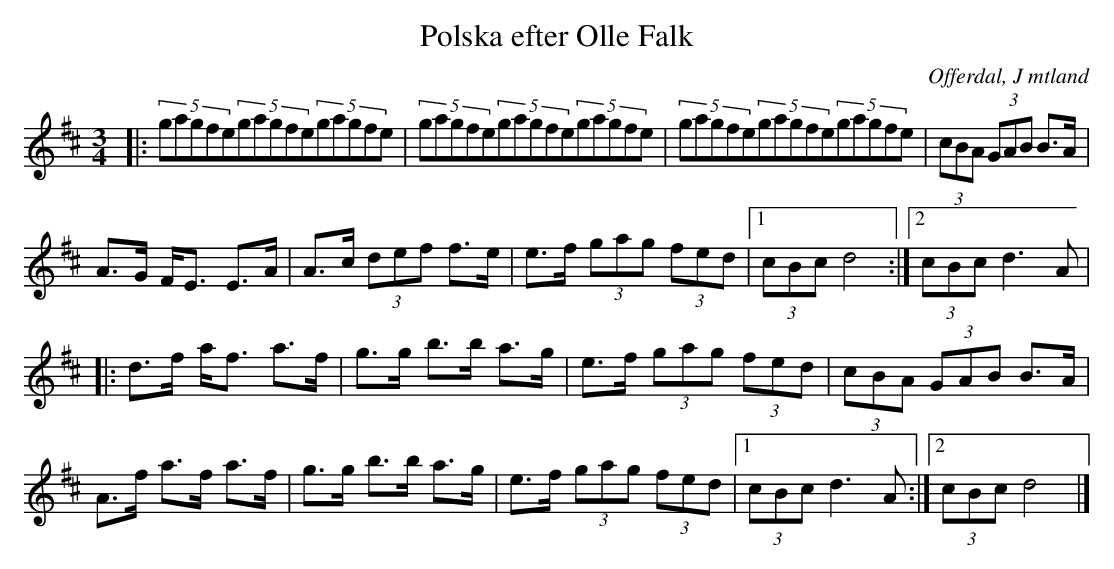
X:1
T:Polska efter Olle Falk
O:Offerdal, J mtland
M:3/4
L:2/8
K:D
|: (5gagfe(5gagfe(5gagfe | (5gagfe(5gagfe(5gagfe | (5gagfe(5gagfe(5gagfe | (3cBA (3GAB B>A |
A>G F<E E>A | A>c (3def f>e | e>f (3gag (3fed |1 (3cBc d4 :|2 (3cBc d3 A |
|:d>f a<f a>f | g>g b>b a>g | e>f (3gag (3fed | (3cBA (3GAB B>A |
A>f a>f a>f | g>g b>b a>g | e>f (3gag (3fed |1 (3cBc d3 A :|2 (3cBc d4 |]
